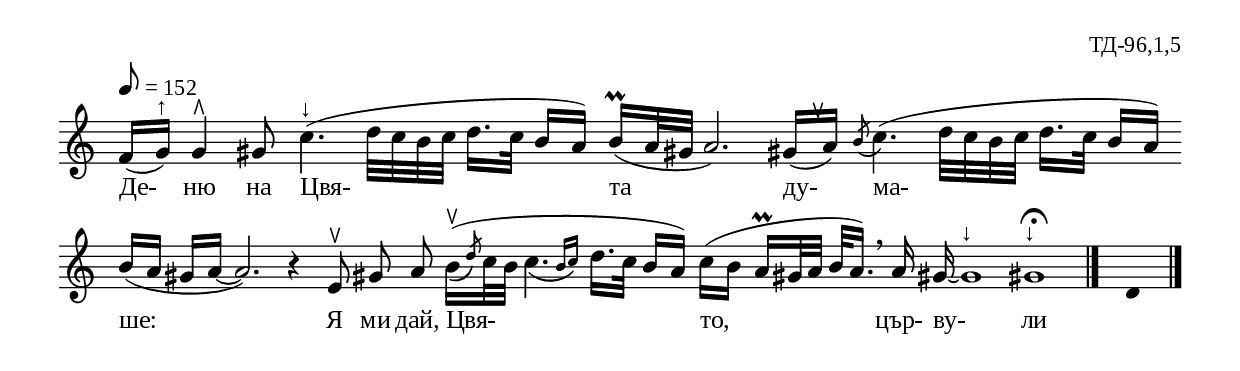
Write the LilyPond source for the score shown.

%{
td_096_1_05
%}

\include "td-preamble.ly"

\score {
\relative c' {
\tempo 8 = 152
\cadenzaOn
\phrasingSlurDown
f16[( g^"↑"]) g4^\rtoe gis8 c4.^"↓"( d32[ c b c] d16.[ c32] b16[ a]) 
b16\prall[( a32 gis!] a2.)
gis!16[( s^\ltoe a]) \bar "" \acciaccatura b8 c4.( d32[ c b c] \bar "" d16.[ c32] b16[ a])
\bar ""
b16[( a] gis![ a]~ a2.) r4 \bar "" e8^\ltoe gis!\noBeam a\noBeam 
\afterGrace b16[^\ltoe(\( { \stdB d8\) \stdE } c32 b] \bar ""
\afterGrace c4.\( { b16[ c]\) } d16.[ c32] b16[ a])
\bar ""
c16[( b] a16\prall[ gis!32 a] b[ a16.]) \breathe 
a16\noBeam gis!~ gis1^"↓" gis!\fermata^"↓"
 \bar "|." 
s4 \fixB d
 \bar "|."  
}
\addlyrics { Де- ню на Цвя- та ду- ма- ше: Я ми дай, Цвя- то, цър- ву- ли }
%
\layout {
   \context { 
	    \Staff \remove "Time_signature_engraver" } 
  indent = #0
  line-width = 190\mm
  ragged-right=##f
}
%
\midi { 
	\context {
		\Score tempoWholesPerMinute = #(ly:make-moment 152 8)
		}
	}
}
%
\header{
  opus = "ТД-96,1,5"
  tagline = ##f
}


